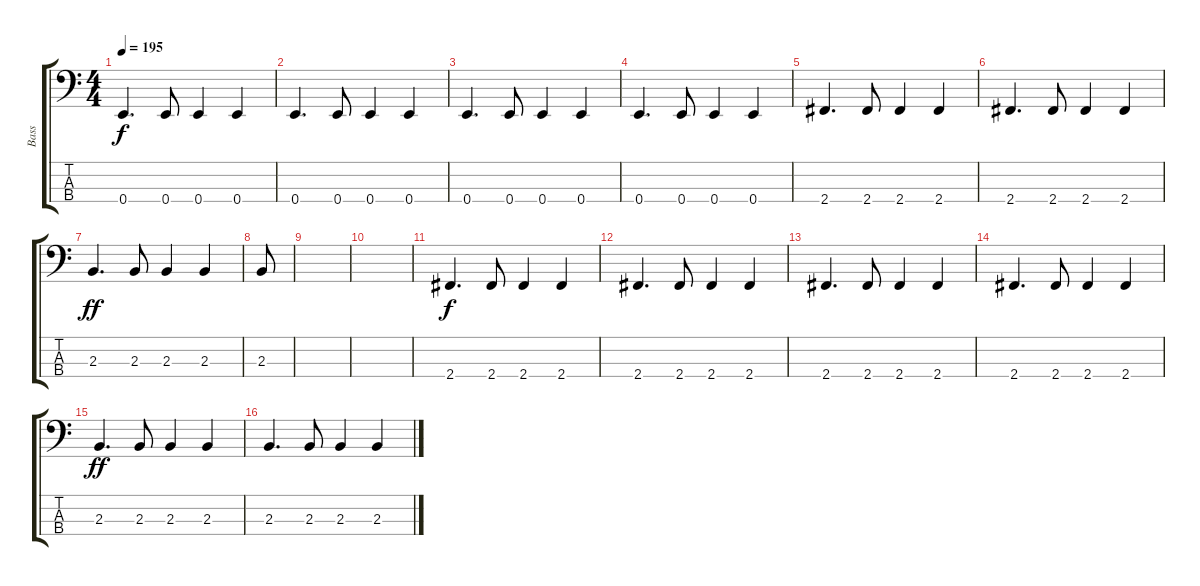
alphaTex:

\track ("Bass" "Bass") {instrument electricbassfinger}
\staff {score tabs}
\tuning (G2 D2 A1 E1) {hide}
\ts (4 4)
\tempo 195
\clef f4
\ks c
0.4.4{d dy f} 0.4.8 0.4.4 0.4.4 |
0.4.4{d} 0.4.8 0.4.4 0.4.4 |
0.4.4{d} 0.4.8 0.4.4 0.4.4 |
0.4.4{d} 0.4.8 0.4.4 0.4.4 |
2.4.4{d} 2.4.8 2.4.4 2.4.4 |
2.4.4{d} 2.4.8 2.4.4 2.4.4 |
2.3.4{d dy ff} 2.3.8 2.3.4 2.3.4 |
2.3.8 |
|
|
2.4.4{d dy f} 2.4.8 2.4.4 2.4.4 |
2.4.4{d} 2.4.8 2.4.4 2.4.4 |
2.4.4{d} 2.4.8 2.4.4 2.4.4 |
2.4.4{d} 2.4.8 2.4.4 2.4.4 |
2.3.4{d dy ff} 2.3.8 2.3.4 2.3.4 |
2.3.4{d} 2.3.8 2.3.4 2.3.4
